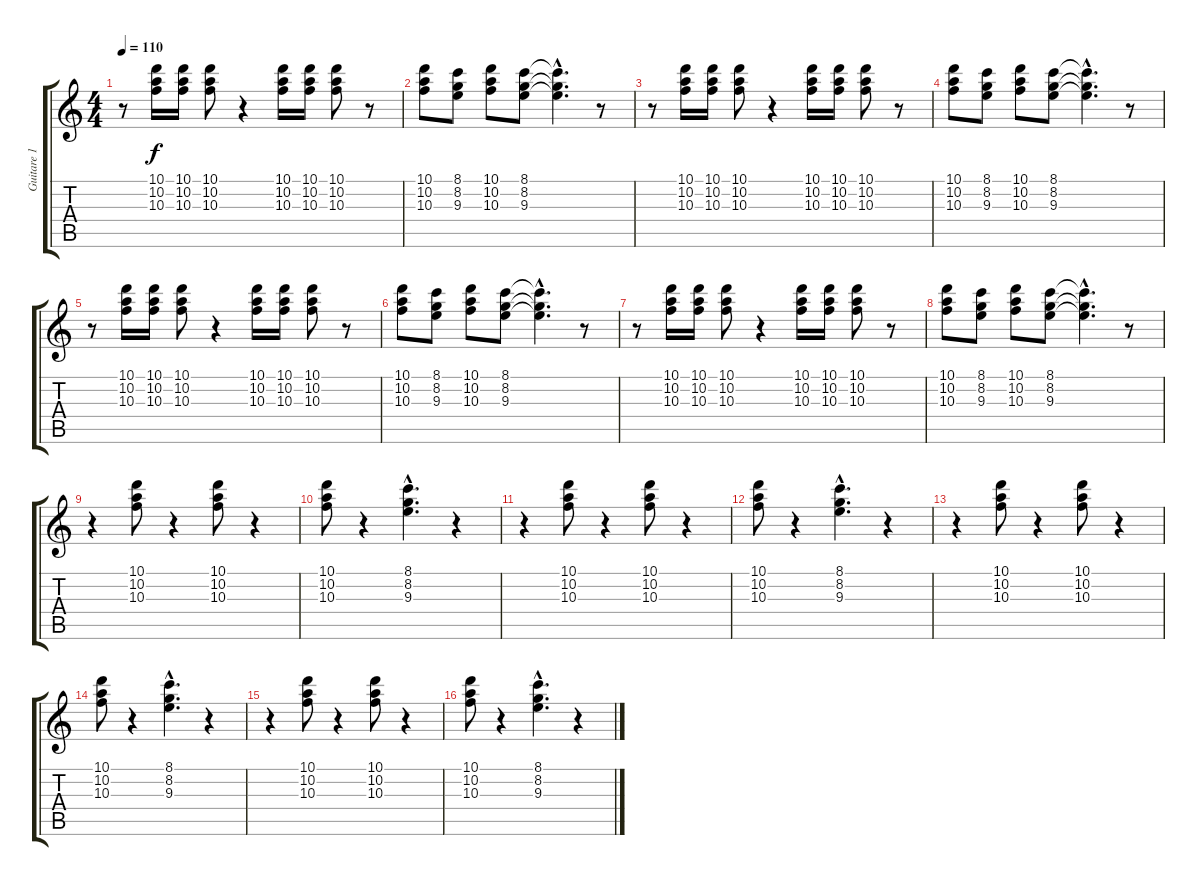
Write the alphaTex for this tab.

\track ("Guitare 1" "Guitare 1") {instrument electricguitarclean}
\staff {score tabs}
\tuning (E4 B3 G3 D3 A2 E2) {hide}
\ts (4 4)
\tempo 110
\clef g2
\ks c
r.8{dy f} (10.1 10.2 10.3).16 (10.1 10.2 10.3).16 (10.1 10.2 10.3).8 r.4 (10.1 10.2 10.3).16 (10.1 10.2 10.3).16 (10.1 10.2 10.3).8 r.8 |
(10.1 10.2 10.3).8 (8.1 8.2 9.3).8 (10.1 10.2 10.3).8 (8.1 8.2 9.3).8 (8.1{hac t} 8.2{hac t} 9.3{hac t}).4{d} r.8 |
r.8 (10.1 10.2 10.3).16 (10.1 10.2 10.3).16 (10.1 10.2 10.3).8 r.4 (10.1 10.2 10.3).16 (10.1 10.2 10.3).16 (10.1 10.2 10.3).8 r.8 |
(10.1 10.2 10.3).8 (8.1 8.2 9.3).8 (10.1 10.2 10.3).8 (8.1 8.2 9.3).8 (8.1{hac t} 8.2{hac t} 9.3{hac t}).4{d} r.8 |
r.8 (10.1 10.2 10.3).16 (10.1 10.2 10.3).16 (10.1 10.2 10.3).8 r.4 (10.1 10.2 10.3).16 (10.1 10.2 10.3).16 (10.1 10.2 10.3).8 r.8 |
(10.1 10.2 10.3).8 (8.1 8.2 9.3).8 (10.1 10.2 10.3).8 (8.1 8.2 9.3).8 (8.1{hac t} 8.2{hac t} 9.3{hac t}).4{d} r.8 |
r.8 (10.1 10.2 10.3).16 (10.1 10.2 10.3).16 (10.1 10.2 10.3).8 r.4 (10.1 10.2 10.3).16 (10.1 10.2 10.3).16 (10.1 10.2 10.3).8 r.8 |
(10.1 10.2 10.3).8 (8.1 8.2 9.3).8 (10.1 10.2 10.3).8 (8.1 8.2 9.3).8 (8.1{hac t} 8.2{hac t} 9.3{hac t}).4{d} r.8 |
r.4 (10.1 10.2 10.3).8 r.4 (10.1 10.2 10.3).8 r.4 |
(10.1 10.2 10.3).8 r.4 (8.1{hac} 8.2{hac} 9.3{hac}).4{d} r.4 |
r.4 (10.1 10.2 10.3).8 r.4 (10.1 10.2 10.3).8 r.4 |
(10.1 10.2 10.3).8 r.4 (8.1{hac} 8.2{hac} 9.3{hac}).4{d} r.4 |
r.4 (10.1 10.2 10.3).8 r.4 (10.1 10.2 10.3).8 r.4 |
(10.1 10.2 10.3).8 r.4 (8.1{hac} 8.2{hac} 9.3{hac}).4{d} r.4 |
r.4 (10.1 10.2 10.3).8 r.4 (10.1 10.2 10.3).8 r.4 |
(10.1 10.2 10.3).8 r.4 (8.1{hac} 8.2{hac} 9.3{hac}).4{d} r.4
